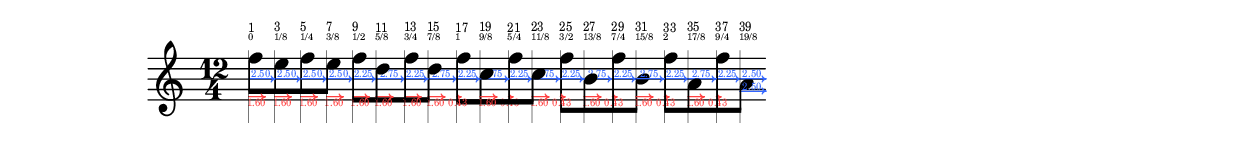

\version "2.11.51"
\header {
  texidoc = "For juxtaposed chords with the same direction, a
slight optical correction is used. It is constant, and works only if
two chords have no common head-positions range."
}

\layout { ragged-right = ##t}

\relative c'' {
  \override Score.PaperColumn #'layer = #1
  \override Score.PaperColumn #'stencil = #ly:paper-column::print

  \stemDown
  \time 12/4
  f8[
    e f e]  f[ d f d]  f[ c f c]  f[ b, f' b,]  f'[ a, f' a,]
}



